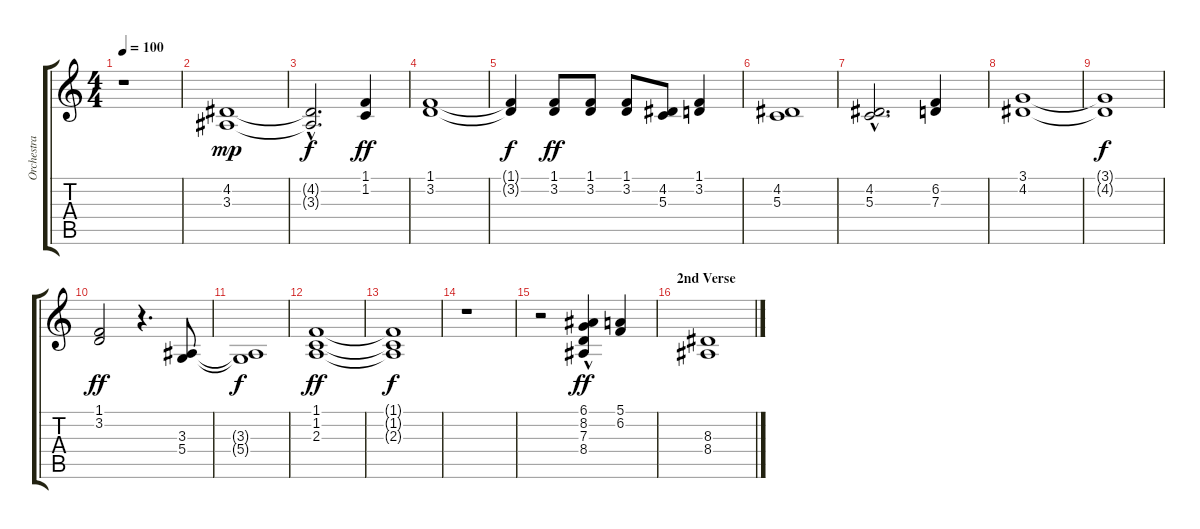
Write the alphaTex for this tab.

\track ("Orchestra" "Orchestra") {instrument stringensemble2}
\staff {score tabs}
\tuning (E4 B3 G3 D3 A2 E2) {hide}
\ts (4 4)
\tempo 100
\clef g2
\ks c
r.1{dy mp} |
(4.2 3.3).1 |
(4.2{hac t} 3.3{hac t}).2{d dy f} (1.1 1.2).4{dy ff} |
(1.1 3.2).1 |
(1.1{t} 3.2{t}).4{dy f} (1.1 3.2).8{dy ff} (1.1 3.2).8 (1.1 3.2).8 (4.2 5.3).8 (1.1 3.2).4 |
(4.2 5.3).1 |
(4.2{hac} 5.3{hac}).2{d} (6.2 7.3).4 |
(3.1 4.2).1 |
(3.1{t} 4.2{t}).1{dy f} |
(1.1 3.2).2{dy ff} r.4{d} (3.3 5.4).8 |
(3.3{t} 5.4{t}).1{dy f} |
(1.1 1.2 2.3).1{dy ff} |
(1.1{t} 1.2{t} 2.3{t}).1{dy f} |
r.1 |
r.2 (6.1 8.2 7.3{hac} 8.4{hac}).4{dy ff} (5.1 6.2).4 |
\section ("" "2nd Verse")
(8.3 8.4).1
